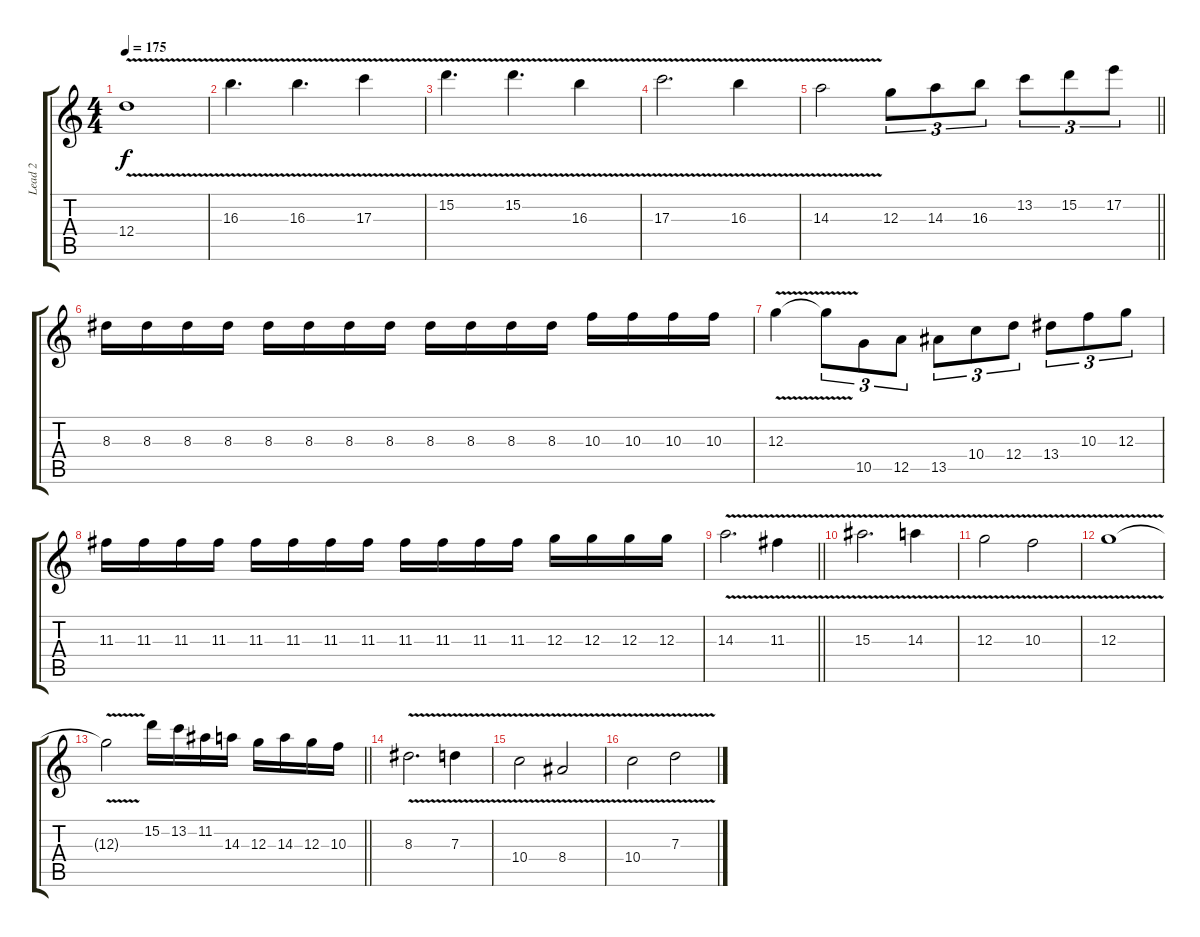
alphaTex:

\track ("Lead 2" "Lead 2") {instrument distortionguitar}
\staff {score tabs}
\tuning (E4 B3 G3 D3 A2 E2) {hide}
\ts (4 4)
\tempo 175
\clef g2
\ks c
12.4{v}.1{dy f} |
16.3{v}.4{d} 16.3{v}.4{d} 17.3{v}.4 |
15.2{v}.4{d} 15.2{v}.4{d} 16.3{v}.4 |
17.3{v}.2{d} 16.3{v}.4 |
\barLineRight lightlight
14.3{v}.2 12.3.8{tu (3 2)} 14.3.8{tu (3 2)} 16.3.8{tu (3 2)} 13.2.8{tu (3 2)} 15.2.8{tu (3 2)} 17.2.8{tu (3 2)} |
\section ("" "")
8.3.16 8.3.16 8.3.16 8.3.16 8.3.16 8.3.16 8.3.16 8.3.16 8.3.16 8.3.16 8.3.16 8.3.16 10.3.16 10.3.16 10.3.16 10.3.16 |
12.3{v}.4 12.3{t}.8{tu (3 2)} 10.5.8{tu (3 2)} 12.5.8{tu (3 2)} 13.5.8{tu (3 2)} 10.4.8{tu (3 2)} 12.4.8{tu (3 2)} 13.4.8{tu (3 2)} 10.3.8{tu (3 2)} 12.3.8{tu (3 2)} |
11.3.16 11.3.16 11.3.16 11.3.16 11.3.16 11.3.16 11.3.16 11.3.16 11.3.16 11.3.16 11.3.16 11.3.16 12.3.16 12.3.16 12.3.16 12.3.16 |
\barLineRight lightlight
14.3{v}.2{d} 11.3{v}.4 |
\section ("" "")
15.3{v}.2{d} 14.3{v}.4 |
12.3{v}.2 10.3{v}.2 |
12.3{v}.1 |
\barLineRight lightlight
12.3{t}.2 15.2.16 13.2.16 11.2.16 14.3.16 12.3.16 14.3.16 12.3.16 10.3.16 |
8.3{v}.2{d} 7.3{v}.4 |
10.4{v}.2 8.4{v}.2 |
10.4{v}.2 7.3{v}.2
